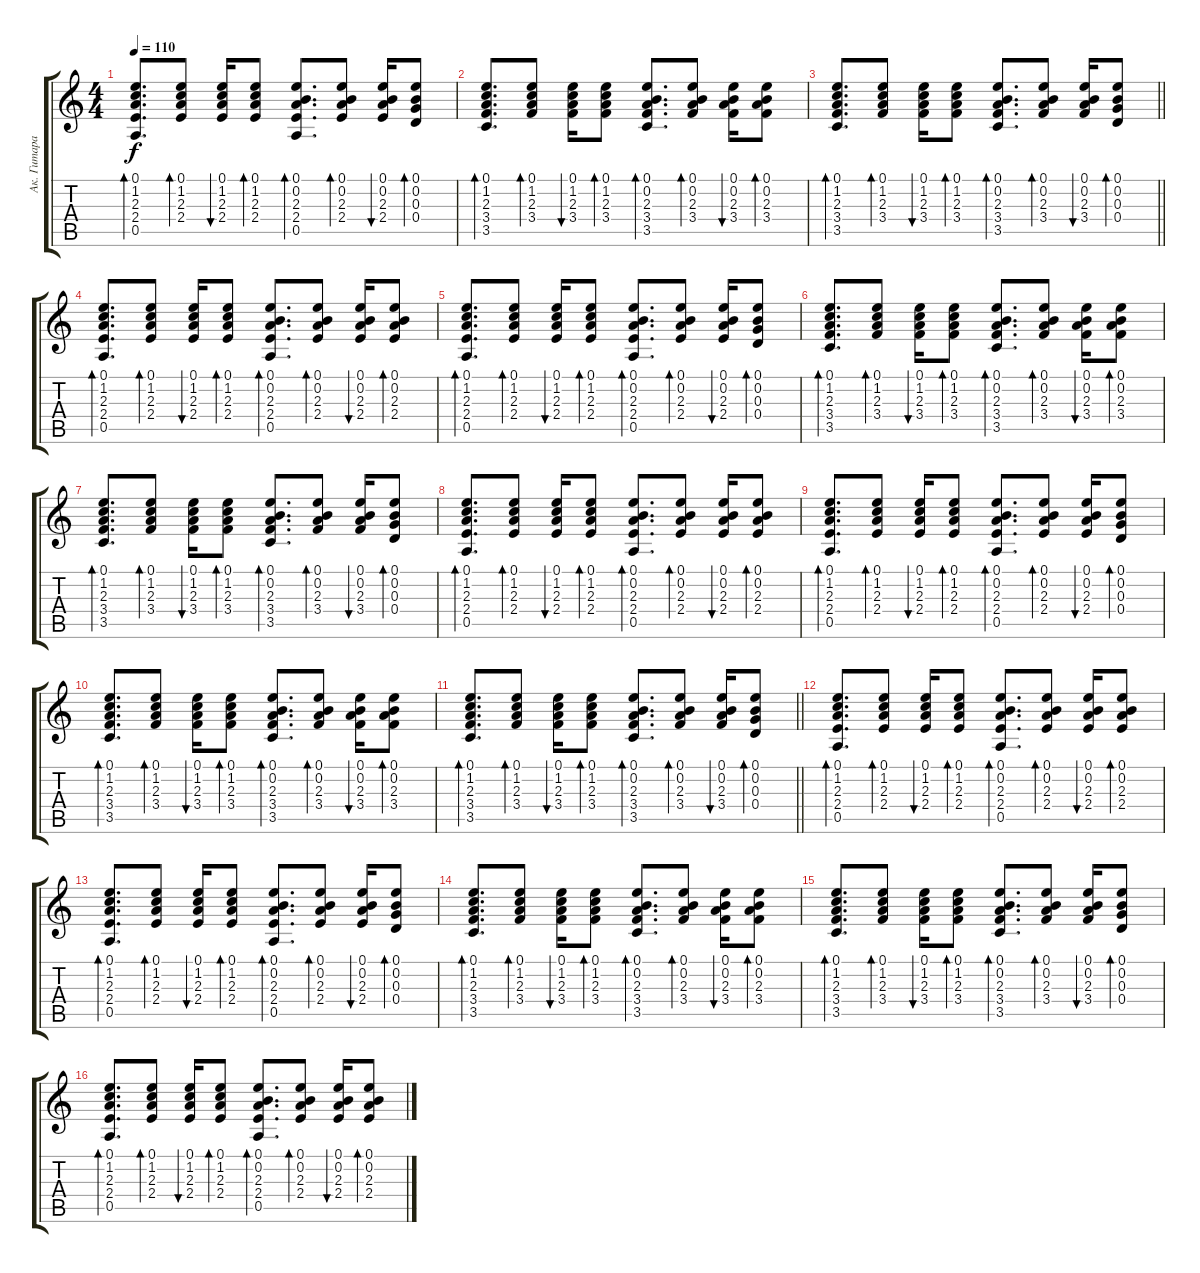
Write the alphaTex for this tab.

\track ("Ак. Гитара (Илья Чёрт)" "Ак. Гитара") {instrument acousticguitarsteel}
\staff {score tabs}
\tuning (E4 B3 G3 D3 A2 E2) {hide}
\ts (4 4)
\tempo 110
\clef g2
\ks c
(0.1 1.2 2.3 2.4 0.5).8{d bd 30 dy f} (0.1 1.2 2.3 2.4).8{bd 30} (0.1 1.2 2.3 2.4).16{bu 30} (0.1 1.2 2.3 2.4).8{bd 30} (0.1 0.2 2.3 2.4 0.5).8{d bd 30} (0.1 0.2 2.3 2.4).8{bd 30} (0.1 0.2 2.3 2.4).16{bu 30} (0.1 0.2 0.3 0.4).8{bd 30} |
(0.1 1.2 2.3 3.4 3.5).8{d bd 30} (0.1 1.2 2.3 3.4).8{bd 30} (0.1 1.2 2.3 3.4).16{bu 30} (0.1 1.2 2.3 3.4).8{bd 30} (0.1 0.2 2.3 3.4 3.5).8{d bd 30} (0.1 0.2 2.3 3.4).8{bd 30} (0.1 0.2 2.3 3.4).16{bu 30} (0.1 0.2 2.3 3.4).8{bd 30} |
\barLineRight lightlight
(0.1 1.2 2.3 3.4 3.5).8{d bd 30} (0.1 1.2 2.3 3.4).8{bd 30} (0.1 1.2 2.3 3.4).16{bu 30} (0.1 1.2 2.3 3.4).8{bd 30} (0.1 0.2 2.3 3.4 3.5).8{d bd 30} (0.1 0.2 2.3 3.4).8{bd 30} (0.1 0.2 2.3 3.4).16{bu 30} (0.1 0.2 0.3 0.4).8{bd 30} |
\section ("" "")
(0.1 1.2 2.3 2.4 0.5).8{d bd 30} (0.1 1.2 2.3 2.4).8{bd 30} (0.1 1.2 2.3 2.4).16{bu 30} (0.1 1.2 2.3 2.4).8{bd 30} (0.1 0.2 2.3 2.4 0.5).8{d bd 30} (0.1 0.2 2.3 2.4).8{bd 30} (0.1 0.2 2.3 2.4).16{bu 30} (0.1 0.2 2.3 2.4).8{bd 30} |
(0.1 1.2 2.3 2.4 0.5).8{d bd 30} (0.1 1.2 2.3 2.4).8{bd 30} (0.1 1.2 2.3 2.4).16{bu 30} (0.1 1.2 2.3 2.4).8{bd 30} (0.1 0.2 2.3 2.4 0.5).8{d bd 30} (0.1 0.2 2.3 2.4).8{bd 30} (0.1 0.2 2.3 2.4).16{bu 30} (0.1 0.2 0.3 0.4).8{bd 30} |
(0.1 1.2 2.3 3.4 3.5).8{d bd 30} (0.1 1.2 2.3 3.4).8{bd 30} (0.1 1.2 2.3 3.4).16{bu 30} (0.1 1.2 2.3 3.4).8{bd 30} (0.1 0.2 2.3 3.4 3.5).8{d bd 30} (0.1 0.2 2.3 3.4).8{bd 30} (0.1 0.2 2.3 3.4).16{bu 30} (0.1 0.2 2.3 3.4).8{bd 30} |
(0.1 1.2 2.3 3.4 3.5).8{d bd 30} (0.1 1.2 2.3 3.4).8{bd 30} (0.1 1.2 2.3 3.4).16{bu 30} (0.1 1.2 2.3 3.4).8{bd 30} (0.1 0.2 2.3 3.4 3.5).8{d bd 30} (0.1 0.2 2.3 3.4).8{bd 30} (0.1 0.2 2.3 3.4).16{bu 30} (0.1 0.2 0.3 0.4).8{bd 30} |
(0.1 1.2 2.3 2.4 0.5).8{d bd 30} (0.1 1.2 2.3 2.4).8{bd 30} (0.1 1.2 2.3 2.4).16{bu 30} (0.1 1.2 2.3 2.4).8{bd 30} (0.1 0.2 2.3 2.4 0.5).8{d bd 30} (0.1 0.2 2.3 2.4).8{bd 30} (0.1 0.2 2.3 2.4).16{bu 30} (0.1 0.2 2.3 2.4).8{bd 30} |
(0.1 1.2 2.3 2.4 0.5).8{d bd 30} (0.1 1.2 2.3 2.4).8{bd 30} (0.1 1.2 2.3 2.4).16{bu 30} (0.1 1.2 2.3 2.4).8{bd 30} (0.1 0.2 2.3 2.4 0.5).8{d bd 30} (0.1 0.2 2.3 2.4).8{bd 30} (0.1 0.2 2.3 2.4).16{bu 30} (0.1 0.2 0.3 0.4).8{bd 30} |
(0.1 1.2 2.3 3.4 3.5).8{d bd 30} (0.1 1.2 2.3 3.4).8{bd 30} (0.1 1.2 2.3 3.4).16{bu 30} (0.1 1.2 2.3 3.4).8{bd 30} (0.1 0.2 2.3 3.4 3.5).8{d bd 30} (0.1 0.2 2.3 3.4).8{bd 30} (0.1 0.2 2.3 3.4).16{bu 30} (0.1 0.2 2.3 3.4).8{bd 30} |
\barLineRight lightlight
(0.1 1.2 2.3 3.4 3.5).8{d bd 30} (0.1 1.2 2.3 3.4).8{bd 30} (0.1 1.2 2.3 3.4).16{bu 30} (0.1 1.2 2.3 3.4).8{bd 30} (0.1 0.2 2.3 3.4 3.5).8{d bd 30} (0.1 0.2 2.3 3.4).8{bd 30} (0.1 0.2 2.3 3.4).16{bu 30} (0.1 0.2 0.3 0.4).8{bd 30} |
(0.1 1.2 2.3 2.4 0.5).8{d bd 30} (0.1 1.2 2.3 2.4).8{bd 30} (0.1 1.2 2.3 2.4).16{bu 30} (0.1 1.2 2.3 2.4).8{bd 30} (0.1 0.2 2.3 2.4 0.5).8{d bd 30} (0.1 0.2 2.3 2.4).8{bd 30} (0.1 0.2 2.3 2.4).16{bu 30} (0.1 0.2 2.3 2.4).8{bd 30} |
(0.1 1.2 2.3 2.4 0.5).8{d bd 30} (0.1 1.2 2.3 2.4).8{bd 30} (0.1 1.2 2.3 2.4).16{bu 30} (0.1 1.2 2.3 2.4).8{bd 30} (0.1 0.2 2.3 2.4 0.5).8{d bd 30} (0.1 0.2 2.3 2.4).8{bd 30} (0.1 0.2 2.3 2.4).16{bu 30} (0.1 0.2 0.3 0.4).8{bd 30} |
(0.1 1.2 2.3 3.4 3.5).8{d bd 30} (0.1 1.2 2.3 3.4).8{bd 30} (0.1 1.2 2.3 3.4).16{bu 30} (0.1 1.2 2.3 3.4).8{bd 30} (0.1 0.2 2.3 3.4 3.5).8{d bd 30} (0.1 0.2 2.3 3.4).8{bd 30} (0.1 0.2 2.3 3.4).16{bu 30} (0.1 0.2 2.3 3.4).8{bd 30} |
(0.1 1.2 2.3 3.4 3.5).8{d bd 30} (0.1 1.2 2.3 3.4).8{bd 30} (0.1 1.2 2.3 3.4).16{bu 30} (0.1 1.2 2.3 3.4).8{bd 30} (0.1 0.2 2.3 3.4 3.5).8{d bd 30} (0.1 0.2 2.3 3.4).8{bd 30} (0.1 0.2 2.3 3.4).16{bu 30} (0.1 0.2 0.3 0.4).8{bd 30} |
(0.1 1.2 2.3 2.4 0.5).8{d bd 30} (0.1 1.2 2.3 2.4).8{bd 30} (0.1 1.2 2.3 2.4).16{bu 30} (0.1 1.2 2.3 2.4).8{bd 30} (0.1 0.2 2.3 2.4 0.5).8{d bd 30} (0.1 0.2 2.3 2.4).8{bd 30} (0.1 0.2 2.3 2.4).16{bu 30} (0.1 0.2 2.3 2.4).8{bd 30}
